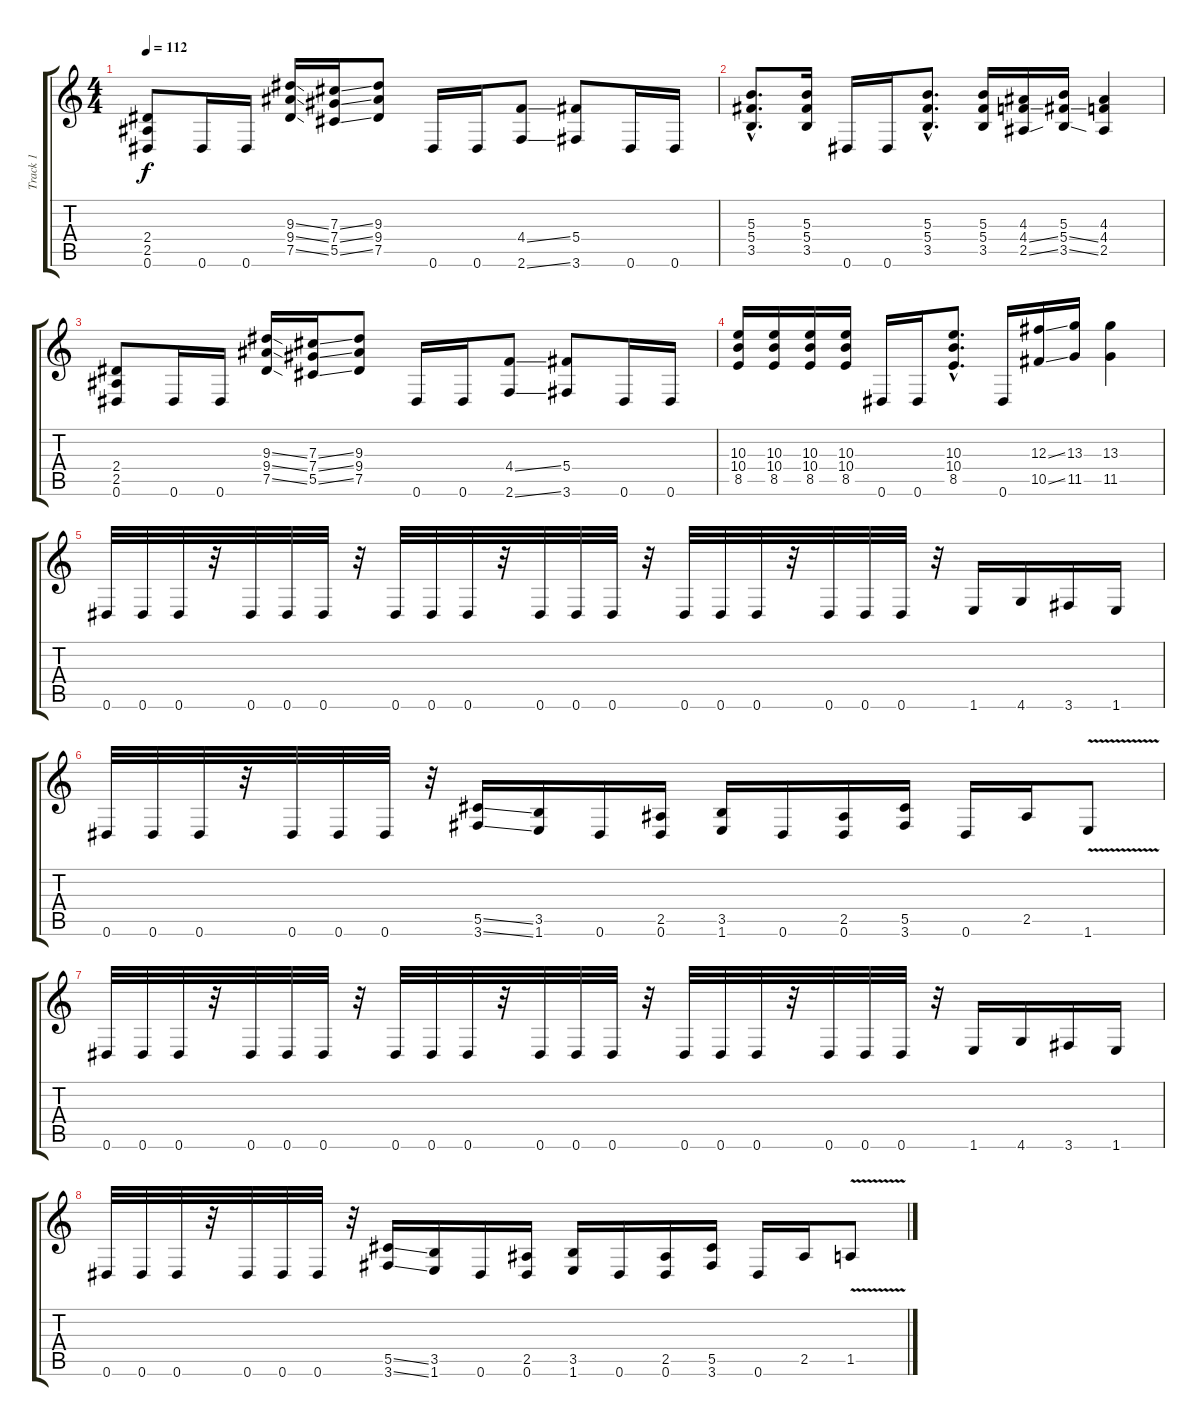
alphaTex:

\track ("Track 1" "Track 1") {instrument overdrivenguitar}
\staff {score tabs}
\tuning (Eb4 Bb3 Gb3 Db3 Ab2 Eb2) {hide}
\ts (4 4)
\tempo 112
\clef g2
\ks c
(2.4 2.5 0.6).8{dy f} 0.6.16 0.6.16 (9.3{ss} 9.4{ss} 7.5{ss}).16 (7.3{ss} 7.4{ss} 5.5{ss}).16 (9.3 9.4 7.5).8 0.6.16 0.6.16 (4.4{ss} 2.6{ss}).8 (5.4 3.6).8 0.6.16 0.6.16 |
(5.3{hac} 5.4{hac} 3.5{hac}).8{d} (5.3 5.4 3.5).16 0.6.16 0.6.16 (5.3{hac} 5.4{hac} 3.5{hac}).8{d} (5.3 5.4 3.5).16 (4.3 4.4{ss} 2.5{ss}).16 (5.3 5.4{ss} 3.5{ss}).16 (4.3 4.4 2.5).4 |
(2.4 2.5 0.6).8 0.6.16 0.6.16 (9.3{ss} 9.4{ss} 7.5{ss}).16 (7.3{ss} 7.4{ss} 5.5{ss}).16 (9.3 9.4 7.5).8 0.6.16 0.6.16 (4.4{ss} 2.6{ss}).8 (5.4 3.6).8 0.6.16 0.6.16 |
(10.3 10.4 8.5).16 (10.3 10.4 8.5).16 (10.3 10.4 8.5).16 (10.3 10.4 8.5).16 0.6.16 0.6.16 (10.3{hac} 10.4{hac} 8.5{hac}).8{d} 0.6.16 (12.3{ss} 10.5{ss}).16 (13.3 11.5).16 (13.3 11.5).4 |
0.6.32 0.6.32 0.6.32 r.32 0.6.32 0.6.32 0.6.32 r.32 0.6.32 0.6.32 0.6.32 r.32 0.6.32 0.6.32 0.6.32 r.32 0.6.32 0.6.32 0.6.32 r.32 0.6.32 0.6.32 0.6.32 r.32 1.6.16 4.6.16 3.6.16 1.6.16 |
0.6.32 0.6.32 0.6.32 r.32 0.6.32 0.6.32 0.6.32 r.32 (5.5{ss} 3.6{ss}).16 (3.5 1.6).16 0.6.16 (2.5 0.6).16 (3.5 1.6).16 0.6.16 (2.5 0.6).16 (5.5 3.6).16 0.6.16 2.5.16 1.6{v}.8 |
0.6.32 0.6.32 0.6.32 r.32 0.6.32 0.6.32 0.6.32 r.32 0.6.32 0.6.32 0.6.32 r.32 0.6.32 0.6.32 0.6.32 r.32 0.6.32 0.6.32 0.6.32 r.32 0.6.32 0.6.32 0.6.32 r.32 1.6.16 4.6.16 3.6.16 1.6.16 |
0.6.32 0.6.32 0.6.32 r.32 0.6.32 0.6.32 0.6.32 r.32 (5.5{ss} 3.6{ss}).16 (3.5 1.6).16 0.6.16 (2.5 0.6).16 (3.5 1.6).16 0.6.16 (2.5 0.6).16 (5.5 3.6).16 0.6.16 2.5.16 1.5{v}.8
